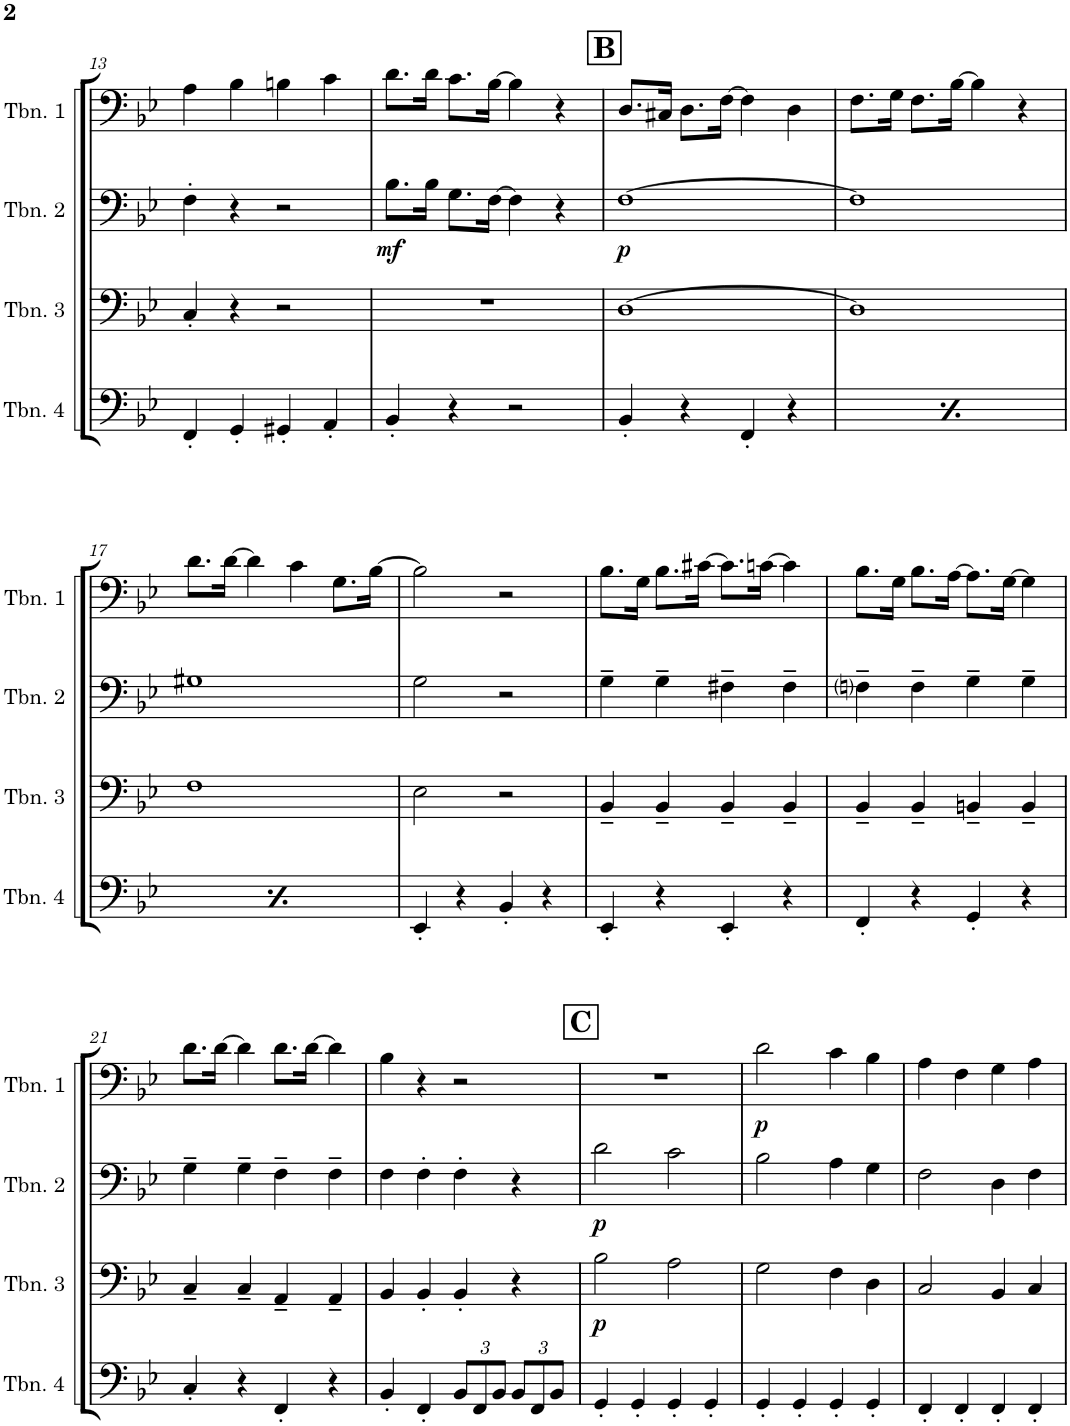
**kern	**kern	**dynam	**kern	**dynam	**kern	**dynam
*part4	*part3	*part3	*part2	*part2	*part1	*part1
*staff4	*staff3	*staff3	*staff2	*staff2	*staff1	*staff1
*I"Trombone 4	*I"Trombone 3	*	*I"Trombone 2	*	*I"Trombone 1	*
*I'Tbn. 4	*I'Tbn. 3	*	*I'Tbn. 2	*	*I'Tbn. 1	*
!!LO:PB:g=z
*clefF4	*clefF4	*	*clefF4	*	*clefF4	*
*k[b-e-]	*k[b-e-]	*	*k[b-e-]	*	*k[b-e-]	*
*M4/4	*M4/4	*	*M4/4	*	*M4/4	*
=13	=13	=13	=13	=13	=13	=13
4FF'/	4C'/	.	4F'\	.	4A\	.
4GG'/	4r	.	4r	.	4B-\	.
4GG#X'/	2r	.	2r	.	4Bn\	.
4AA'/	.	.	.	.	4c\	.
=14	=14	=14	=14	=14	=14	=14
!	!	!	!	!LO:DY:b	!	!
4BB-'/	1r	.	8.B-\L	mf	8.d\L	.
.	.	.	16B-\Jk	.	16d\Jk	.
4r	.	.	8.G\L	.	8.c\L	.
.	.	.	[16F\Jk	.	[16B-\Jk	.
2r	.	.	4F\]	.	4B-\]	.
.	.	.	4r	.	4r	.
!!LO:REH:place=s1:a:B:cj:fs=14:t=B
=15	=15	=15	=15	=15	=15	=15
!	!	!	!	!LO:DY:b	!	!
4BB-'/	[1D	.	[1F	p	8.D/L	.
.	.	.	.	.	16C#X/Jk	.
4r	.	.	.	.	8.D\L	.
.	.	.	.	.	[16F\Jk	.
4FF'/	.	.	.	.	4F\]	.
4r	.	.	.	.	4D\	.
=16	=16	=16	=16	=16	=16	=16
4BB-'/	1D]	.	1F]	.	8.F\L	.
.	.	.	.	.	16G\Jk	.
4r	.	.	.	.	8.F\L	.
.	.	.	.	.	[16B-\Jk	.
4FF'/	.	.	.	.	4B-\]	.
4r	.	.	.	.	4r	.
!!LO:LB:g=z
=17	=17	=17	=17	=17	=17	=17
4BB-'/	1F	.	1G#X	.	8.d\L	.
.	.	.	.	.	[16d\Jk	.
4r	.	.	.	.	4d\]	.
4FF'/	.	.	.	.	4c\	.
4r	.	.	.	.	8.G\L	.
.	.	.	.	.	[16B-\Jk	.
=18	=18	=18	=18	=18	=18	=18
4EE-'/	2E-\	.	2G\	.	2B-\]	.
4r	.	.	.	.	.	.
4BB-'/	2r	.	2r	.	2r	.
4r	.	.	.	.	.	.
=19	=19	=19	=19	=19	=19	=19
4EE-'/	4BB-~/	.	4G~\	.	8.B-\L	.
.	.	.	.	.	16G\Jk	.
4r	4BB-~/	.	4G~\	.	8.B-\L	.
.	.	.	.	.	[16c#X\Jk	.
4EE-'/	4BB-~/	.	4F#X~\	.	8.c#\L]	.
.	.	.	.	.	[16cn\Jk	.
4r	4BB-~/	.	4F#~\	.	4c\]	.
=20	=20	=20	=20	=20	=20	=20
4FF'/	4BB-~/	.	4Fni~\	.	8.B-\L	.
.	.	.	.	.	16G\Jk	.
4r	4BB-~/	.	4F~\	.	8.B-\L	.
.	.	.	.	.	[16A\Jk	.
4GG'/	4BBn~/	.	4G~\	.	8.A\L]	.
.	.	.	.	.	[16G\Jk	.
4r	4BB~/	.	4G~\	.	4G\]	.
!!LO:LB:g=z
=21	=21	=21	=21	=21	=21	=21
4C'/	4C~/	.	4G~\	.	8.d\L	.
.	.	.	.	.	[16d\Jk	.
4r	4C~/	.	4G~\	.	4d\]	.
4FF'/	4AA~/	.	4F~\	.	8.d\L	.
.	.	.	.	.	[16d\Jk	.
4r	4AA~/	.	4F~\	.	4d\]	.
=22	=22	=22	=22	=22	=22	=22
4BB-'/	4BB-/	.	4F\	.	4B-\	.
4FF'/	4BB-'/	.	4F'\	.	4r	.
*Xbrackettup	*	*	*	*	*	*
12BB-/L	4BB-'/	.	4F'\	.	2r	.
12FF/	.	.	.	.	.	.
12BB-/J	.	.	.	.	.	.
12BB-/L	4r	.	4r	.	.	.
12FF/	.	.	.	.	.	.
12BB-/J	.	.	.	.	.	.
!!LO:REH:place=s1:a:B:cj:fs=14:t=C
=23	=23	=23	=23	=23	=23	=23
!	!	!LO:DY:b	!	!LO:DY:b	!	!
4GG'/	2B-\	p	2d\	p	1r	.
4GG'/	.	.	.	.	.	.
4GG'/	2A\	.	2c\	.	.	.
4GG'/	.	.	.	.	.	.
=24	=24	=24	=24	=24	=24	=24
!	!	!	!	!	!	!LO:DY:b
4GG'/	2G\	.	2B-\	.	2d\	p
4GG'/	.	.	.	.	.	.
4GG'/	4F\	.	4A\	.	4c\	.
4GG'/	4D\	.	4G\	.	4B-\	.
=25	=25	=25	=25	=25	=25	=25
4FF'/	2C/	.	2F\	.	4A\	.
4FF'/	.	.	.	.	4F\	.
4FF'/	4BB-/	.	4D\	.	4G\	.
4FF'/	4C/	.	4F\	.	4A\	.
=	=	=	=	=	=	=
*-	*-	*-	*-	*-	*-	*-
